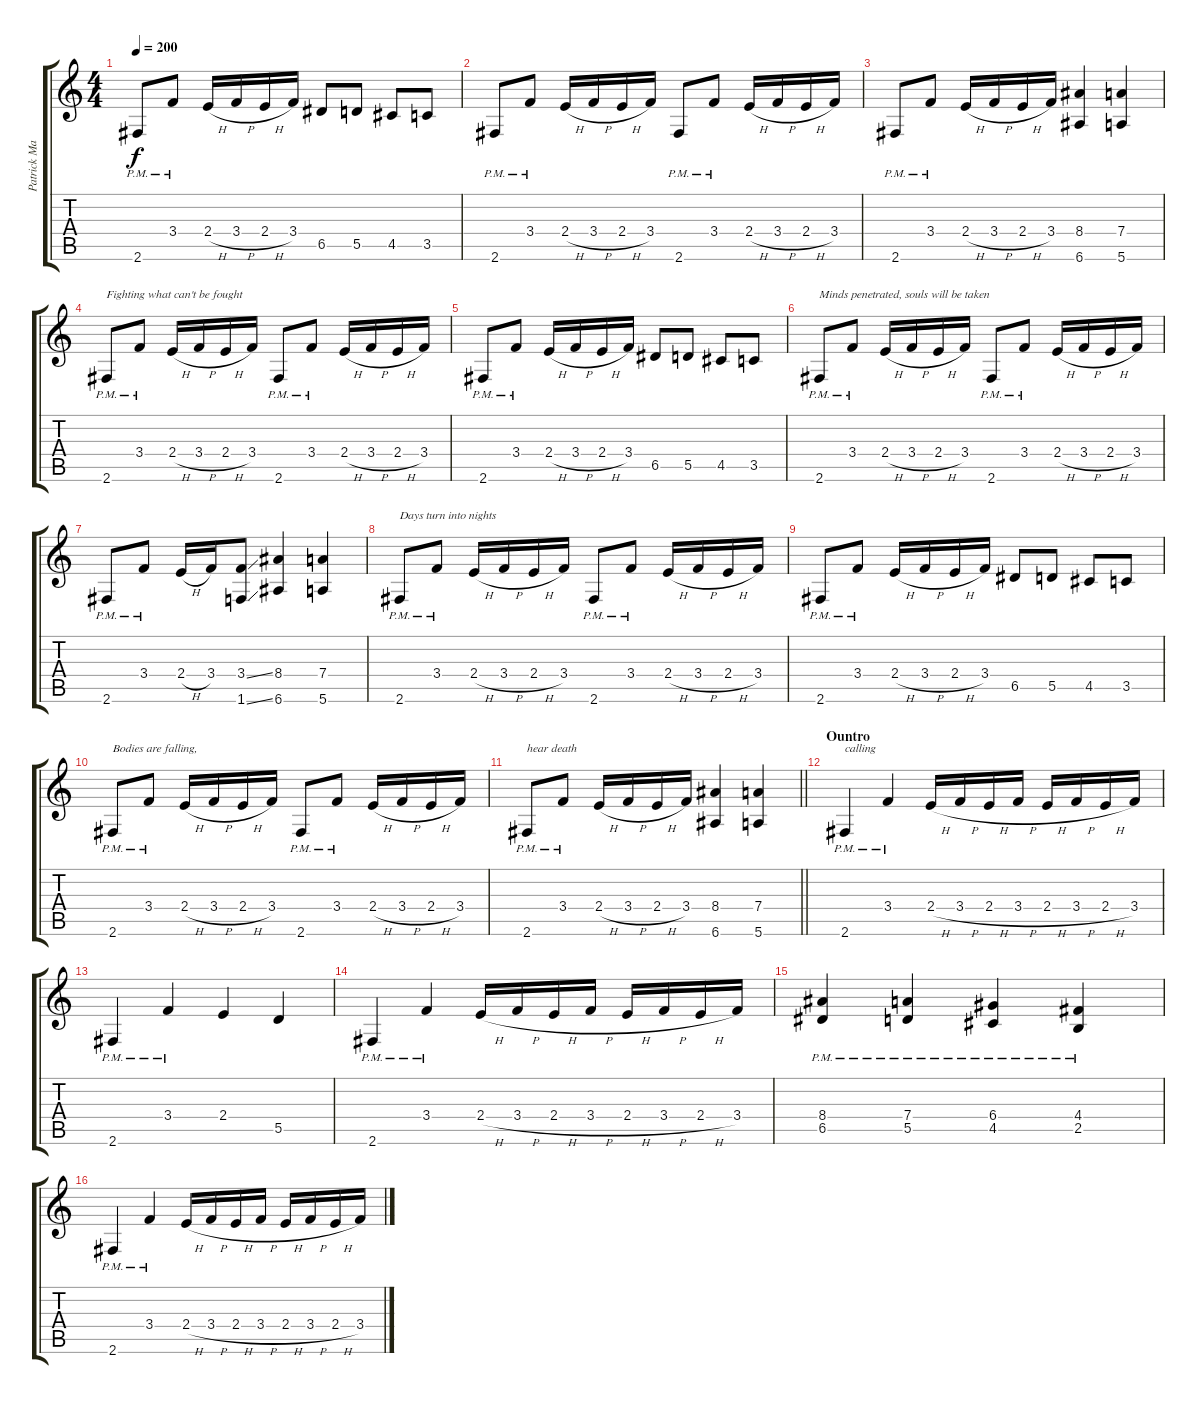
\track ("Patrick Mameli " "Patrick Ma") {instrument distortionguitar}
\staff {score tabs}
\tuning (E4 B3 G3 D3 A2 E2) {hide}
\ts (4 4)
\tempo 200
\clef g2
\ks c
2.6{pm}.8{dy f} 3.4{pm}.8 2.4{h}.16 3.4{h}.16 2.4{h}.16 3.4.16 6.5.8 5.5.8 4.5.8 3.5.8 |
2.6{pm}.8 3.4{pm}.8 2.4{h}.16 3.4{h}.16 2.4{h}.16 3.4.16 2.6{pm}.8 3.4{pm}.8 2.4{h}.16 3.4{h}.16 2.4{h}.16 3.4.16 |
2.6{pm}.8 3.4{pm}.8 2.4{h}.16 3.4{h}.16 2.4{h}.16 3.4.16 (8.4 6.6).4 (7.4 5.6).4 |
2.6{pm}.8{txt "Fighting what can't be fought"} 3.4{pm}.8 2.4{h}.16 3.4{h}.16 2.4{h}.16 3.4.16 2.6{pm}.8 3.4{pm}.8 2.4{h}.16 3.4{h}.16 2.4{h}.16 3.4.16 |
2.6{pm}.8 3.4{pm}.8 2.4{h}.16 3.4{h}.16 2.4{h}.16 3.4.16 6.5.8 5.5.8 4.5.8 3.5.8 |
2.6{pm}.8{txt "Minds penetrated, souls will be taken"} 3.4{pm}.8 2.4{h}.16 3.4{h}.16 2.4{h}.16 3.4.16 2.6{pm}.8 3.4{pm}.8 2.4{h}.16 3.4{h}.16 2.4{h}.16 3.4.16 |
2.6{pm}.8 3.4{pm}.8 2.4{h}.16 3.4.16 (3.4{ss} 1.6{ss}).8 (8.4 6.6).4 (7.4 5.6).4 |
2.6{pm}.8{txt "Days turn into nights"} 3.4{pm}.8 2.4{h}.16 3.4{h}.16 2.4{h}.16 3.4.16 2.6{pm}.8 3.4{pm}.8 2.4{h}.16 3.4{h}.16 2.4{h}.16 3.4.16 |
2.6{pm}.8 3.4{pm}.8 2.4{h}.16 3.4{h}.16 2.4{h}.16 3.4.16 6.5.8 5.5.8 4.5.8 3.5.8 |
2.6{pm}.8{txt "Bodies are falling, "} 3.4{pm}.8 2.4{h}.16 3.4{h}.16 2.4{h}.16 3.4.16 2.6{pm}.8 3.4{pm}.8 2.4{h}.16 3.4{h}.16 2.4{h}.16 3.4.16 |
\barLineRight lightlight
2.6{pm}.8{txt "hear death "} 3.4{pm}.8 2.4{h}.16 3.4{h}.16 2.4{h}.16 3.4.16 (8.4 6.6).4 (7.4 5.6).4 |
\section ("" "Ountro")
2.6{pm}.4{txt "calling"} 3.4{pm}.4 2.4{h}.16 3.4{h}.16 2.4{h}.16 3.4{h}.16 2.4{h}.16 3.4{h}.16 2.4{h}.16 3.4.16 |
2.6{pm}.4 3.4{pm}.4 2.4.4 5.5.4 |
2.6{pm}.4 3.4{pm}.4 2.4{h}.16 3.4{h}.16 2.4{h}.16 3.4{h}.16 2.4{h}.16 3.4{h}.16 2.4{h}.16 3.4.16 |
(8.4{pm} 6.5{pm}).4 (7.4{pm} 5.5{pm}).4 (6.4{pm} 4.5{pm}).4 (4.4{pm} 2.5{pm}).4 |
2.6{pm}.4 3.4{pm}.4 2.4{h}.16 3.4{h}.16 2.4{h}.16 3.4{h}.16 2.4{h}.16 3.4{h}.16 2.4{h}.16 3.4.16
